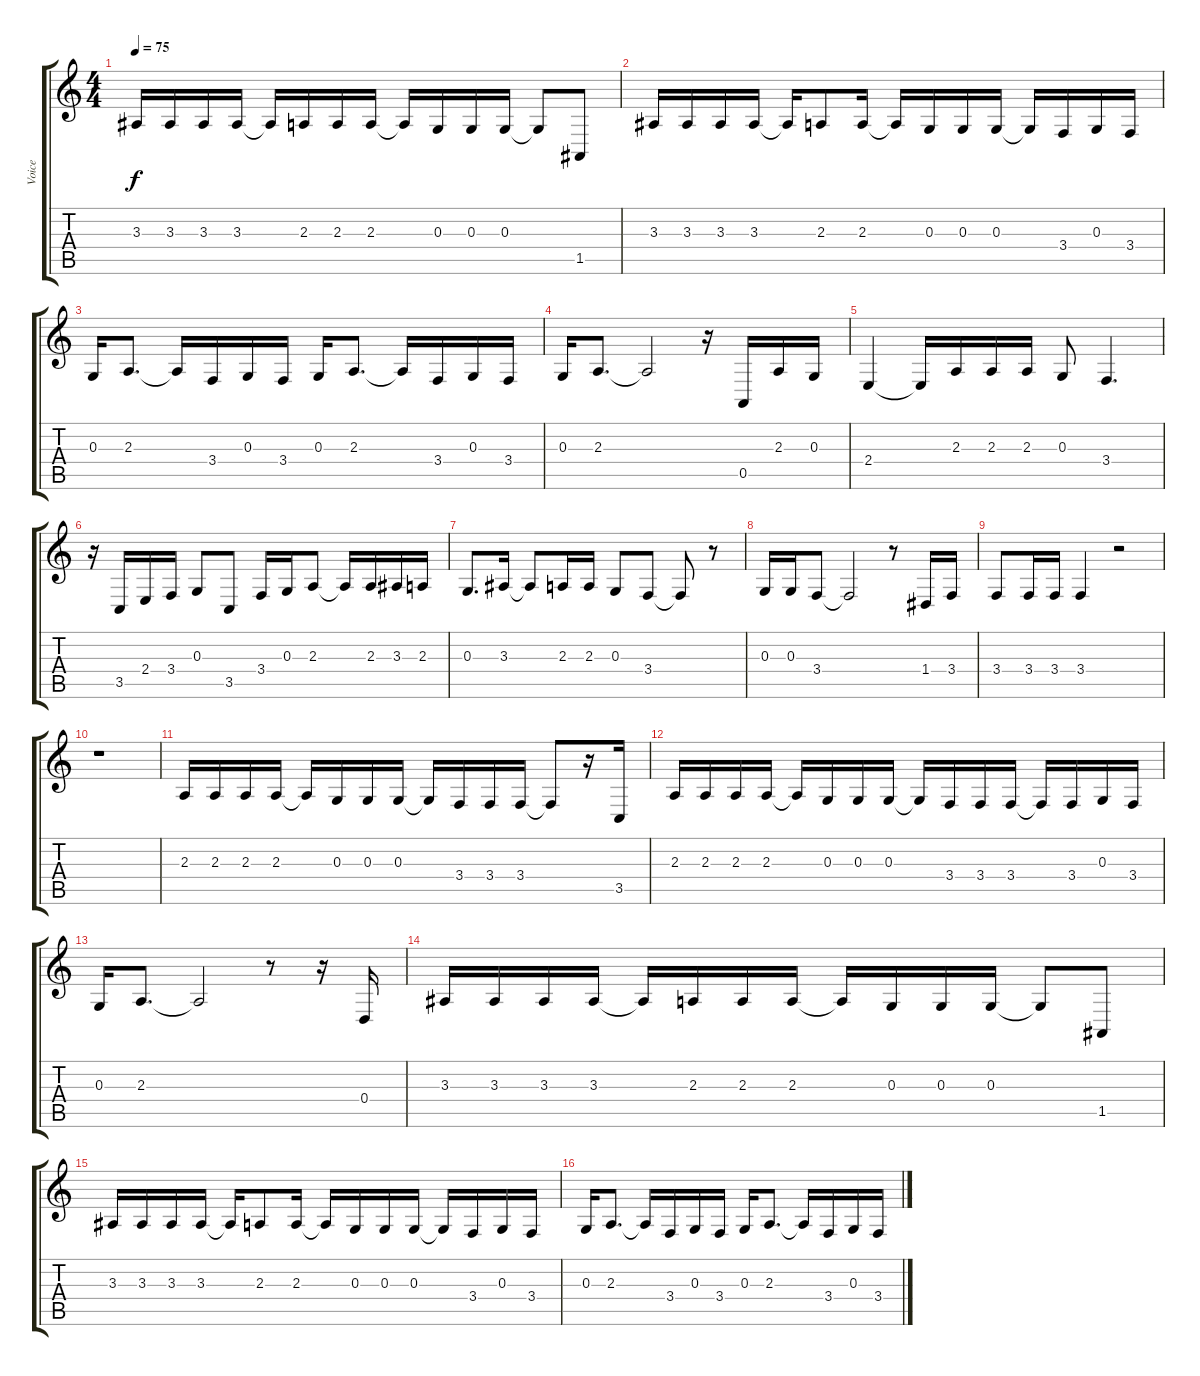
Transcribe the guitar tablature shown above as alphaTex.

\track ("Voice" "Voice") {instrument voiceoohs}
\staff {score tabs}
\tuning (E4 B3 G3 D3 A2 E2) {hide}
\ts (4 4)
\tempo 75
\clef g2
\ks c
3.3.16{dy f} 3.3.16 3.3.16 3.3.16 3.3{t}.16 2.3.16 2.3.16 2.3.16 2.3{t}.16 0.3.16 0.3.16 0.3.16 0.3{t}.8 1.5.8 |
3.3.16 3.3.16 3.3.16 3.3.16 3.3{t}.16 2.3.8 2.3.16 2.3{t}.16 0.3.16 0.3.16 0.3.16 0.3{t}.16 3.4.16 0.3.16 3.4.16 |
0.3.16 2.3.8{d} 2.3{t}.16 3.4.16 0.3.16 3.4.16 0.3.16 2.3.8{d} 2.3{t}.16 3.4.16 0.3.16 3.4.16 |
0.3.16 2.3.8{d} 2.3{t}.2 r.16 0.5.16 2.3.16 0.3.16 |
2.4.4 2.4{t}.16 2.3.16 2.3.16 2.3.16 0.3.8 3.4.4{d} |
r.16 3.5.16 2.4.16 3.4.16 0.3.8 3.5.8 3.4.16 0.3.16 2.3.8 2.3{t}.16 2.3.16 3.3.16 2.3.16 |
0.3.8{d} 3.3.16 3.3{t}.8 2.3.16 2.3.16 0.3.8 3.4.8 3.4{t}.8 r.8 |
0.3.16 0.3.16 3.4.8 3.4{t}.2 r.8 1.4.16 3.4.16 |
3.4.8 3.4.16 3.4.16 3.4.4 r.2 |
r.1 |
2.3.16 2.3.16 2.3.16 2.3.16 2.3{t}.16 0.3.16 0.3.16 0.3.16 0.3{t}.16 3.4.16 3.4.16 3.4.16 3.4{t}.8 r.16 3.5.16 |
2.3.16 2.3.16 2.3.16 2.3.16 2.3{t}.16 0.3.16 0.3.16 0.3.16 0.3{t}.16 3.4.16 3.4.16 3.4.16 3.4{t}.16 3.4.16 0.3.16 3.4.16 |
0.3.16 2.3.8{d} 2.3{t}.2 r.8 r.16 0.4.16 |
3.3.16 3.3.16 3.3.16 3.3.16 3.3{t}.16 2.3.16 2.3.16 2.3.16 2.3{t}.16 0.3.16 0.3.16 0.3.16 0.3{t}.8 1.5.8 |
3.3.16 3.3.16 3.3.16 3.3.16 3.3{t}.16 2.3.8 2.3.16 2.3{t}.16 0.3.16 0.3.16 0.3.16 0.3{t}.16 3.4.16 0.3.16 3.4.16 |
0.3.16 2.3.8{d} 2.3{t}.16 3.4.16 0.3.16 3.4.16 0.3.16 2.3.8{d} 2.3{t}.16 3.4.16 0.3.16 3.4.16
